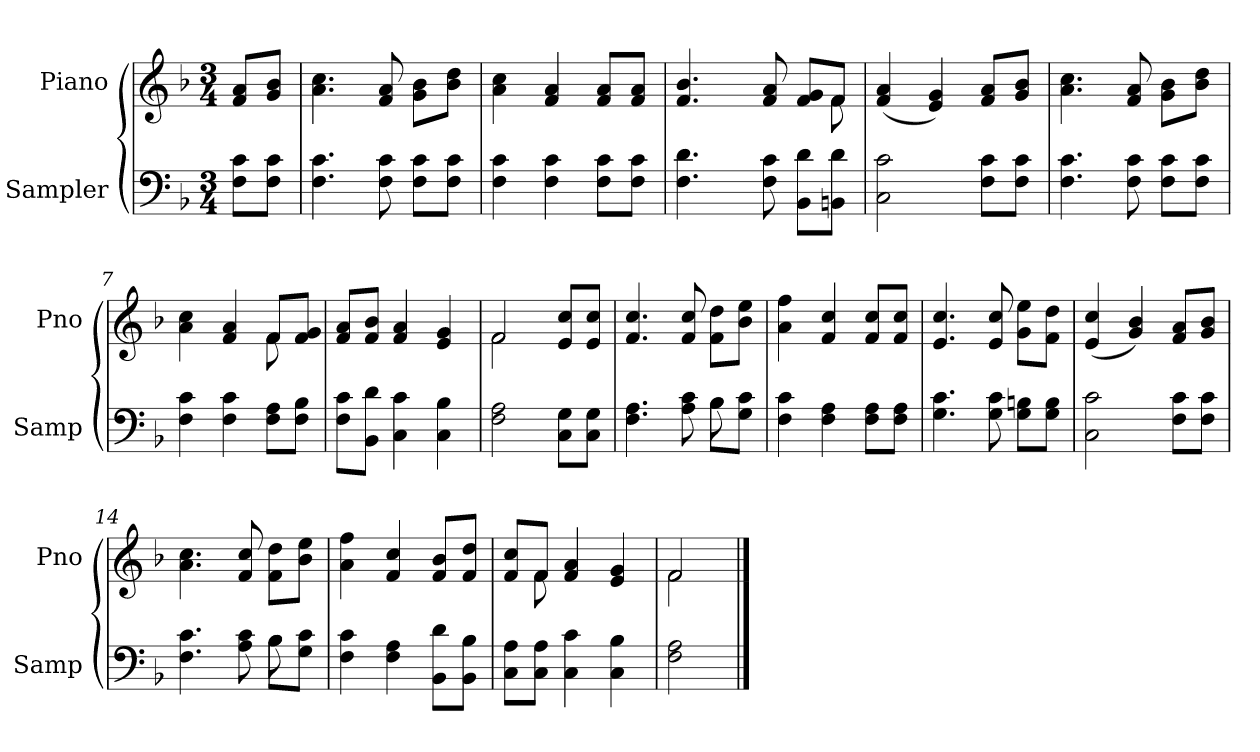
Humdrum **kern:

**kern	**kern
*part2	*part1
*staff2	*staff1
*I"Sampler	*I"Piano
*I'Samp	*I'Pno
*clefF4	*clefG2
*k[b-]	*k[b-]
*F:	*F:
*M3/4	*M3/4
=1	=1
8F\ 8c\L	8f/ 8a/L
8F\ 8c\J	8g/ 8b-/J
=2	=2
4.F 4.c	4.a 4.cc
8F 8c	8f 8a
8F\ 8c\L	8g\ 8b-\L
8F\ 8c\J	8b-\ 8dd\J
=3	=3
4F 4c	4a 4cc
4F 4c	4f 4a
8F\ 8c\L	8f/ 8a/L
8F\ 8c\J	8f/ 8a/J
=4	=4
*	*^
4.F 4.d	4.f 4.b-	8ryy
*	*v	*v
8F 8c	8f 8a
8BB-\ 8d\L	8f/ 8g/L
*	*^
8BBn\ 8d\J	8f/J	8f
*	*v	*v
=5	=5
2C 2c	(4f 4a
.	4e 4g)
8F\ 8c\L	8f/ 8a/L
8F\ 8c\J	8g/ 8b-/J
=6	=6
4.F 4.c	4.a 4.cc
8F 8c	8f 8a
8F\ 8c\L	8g\ 8b-\L
8F\ 8c\J	8b-\ 8dd\J
=7	=7
*	*^
4F 4c	4a 4cc	2ryy
4F 4c	4f 4a	.
8F\ 8A\L	8f/L	8f
8F\ 8B-\J	8f/ 8g/J	8ryy
*	*v	*v
=8	=8
8F\ 8c\L	8f/ 8a/L
8BB-\ 8d\J	8f/ 8b-/J
4C 4c	4f 4a
4C 4B-	4e 4g
=9	=9
*	*^
2F 2A	2f/	2f
8C\ 8G\L	8e/ 8cc/L	4ryy
8C\ 8G\J	8e/ 8cc/J	.
*	*v	*v
=10	=10
*^	*
4.F 4.A	2ryy	4.f 4.cc
8A 8c	.	8f 8cc
8B-\L	8B-	8f\ 8dd\L
8G\ 8c\J	8ryy	8b-\ 8ee\J
*v	*v	*
=11	=11
4F 4c	4a 4ff
4F 4A	4f 4cc
8F\ 8A\L	8f/ 8cc/L
8F\ 8A\J	8f/ 8cc/J
=12	=12
4.G 4.c	4.e 4.cc
8G 8c	8e 8cc
8G\ 8Bn\L	8g\ 8ee\L
8G\ 8B\J	8f\ 8dd\J
=13	=13
2C 2c	(4e 4cc
.	4g 4b-)
8F\ 8c\L	8f/ 8a/L
8F\ 8c\J	8g/ 8b-/J
=14	=14
*^	*
4.F 4.c	2ryy	4.a 4.cc
8A 8c	.	8f 8cc
8B-\L	8B-	8f\ 8dd\L
8G\ 8c\J	8ryy	8b-\ 8ee\J
*v	*v	*
=15	=15
4F 4c	4a 4ff
4F 4A	4f 4cc
8BB-\ 8d\L	8f/ 8b-/L
8BB-\ 8B-\J	8f/ 8dd/J
=16	=16
*	*^
8C\ 8A\L	8f/ 8cc/L	8ryy
8C\ 8A\J	8f/J	8f
4C 4c	4f 4a	2ryy
4C 4B-	4e 4g	.
=17	=17	=17
2F 2A	2f/	2f
*	*v	*v
==	==
*-	*-
